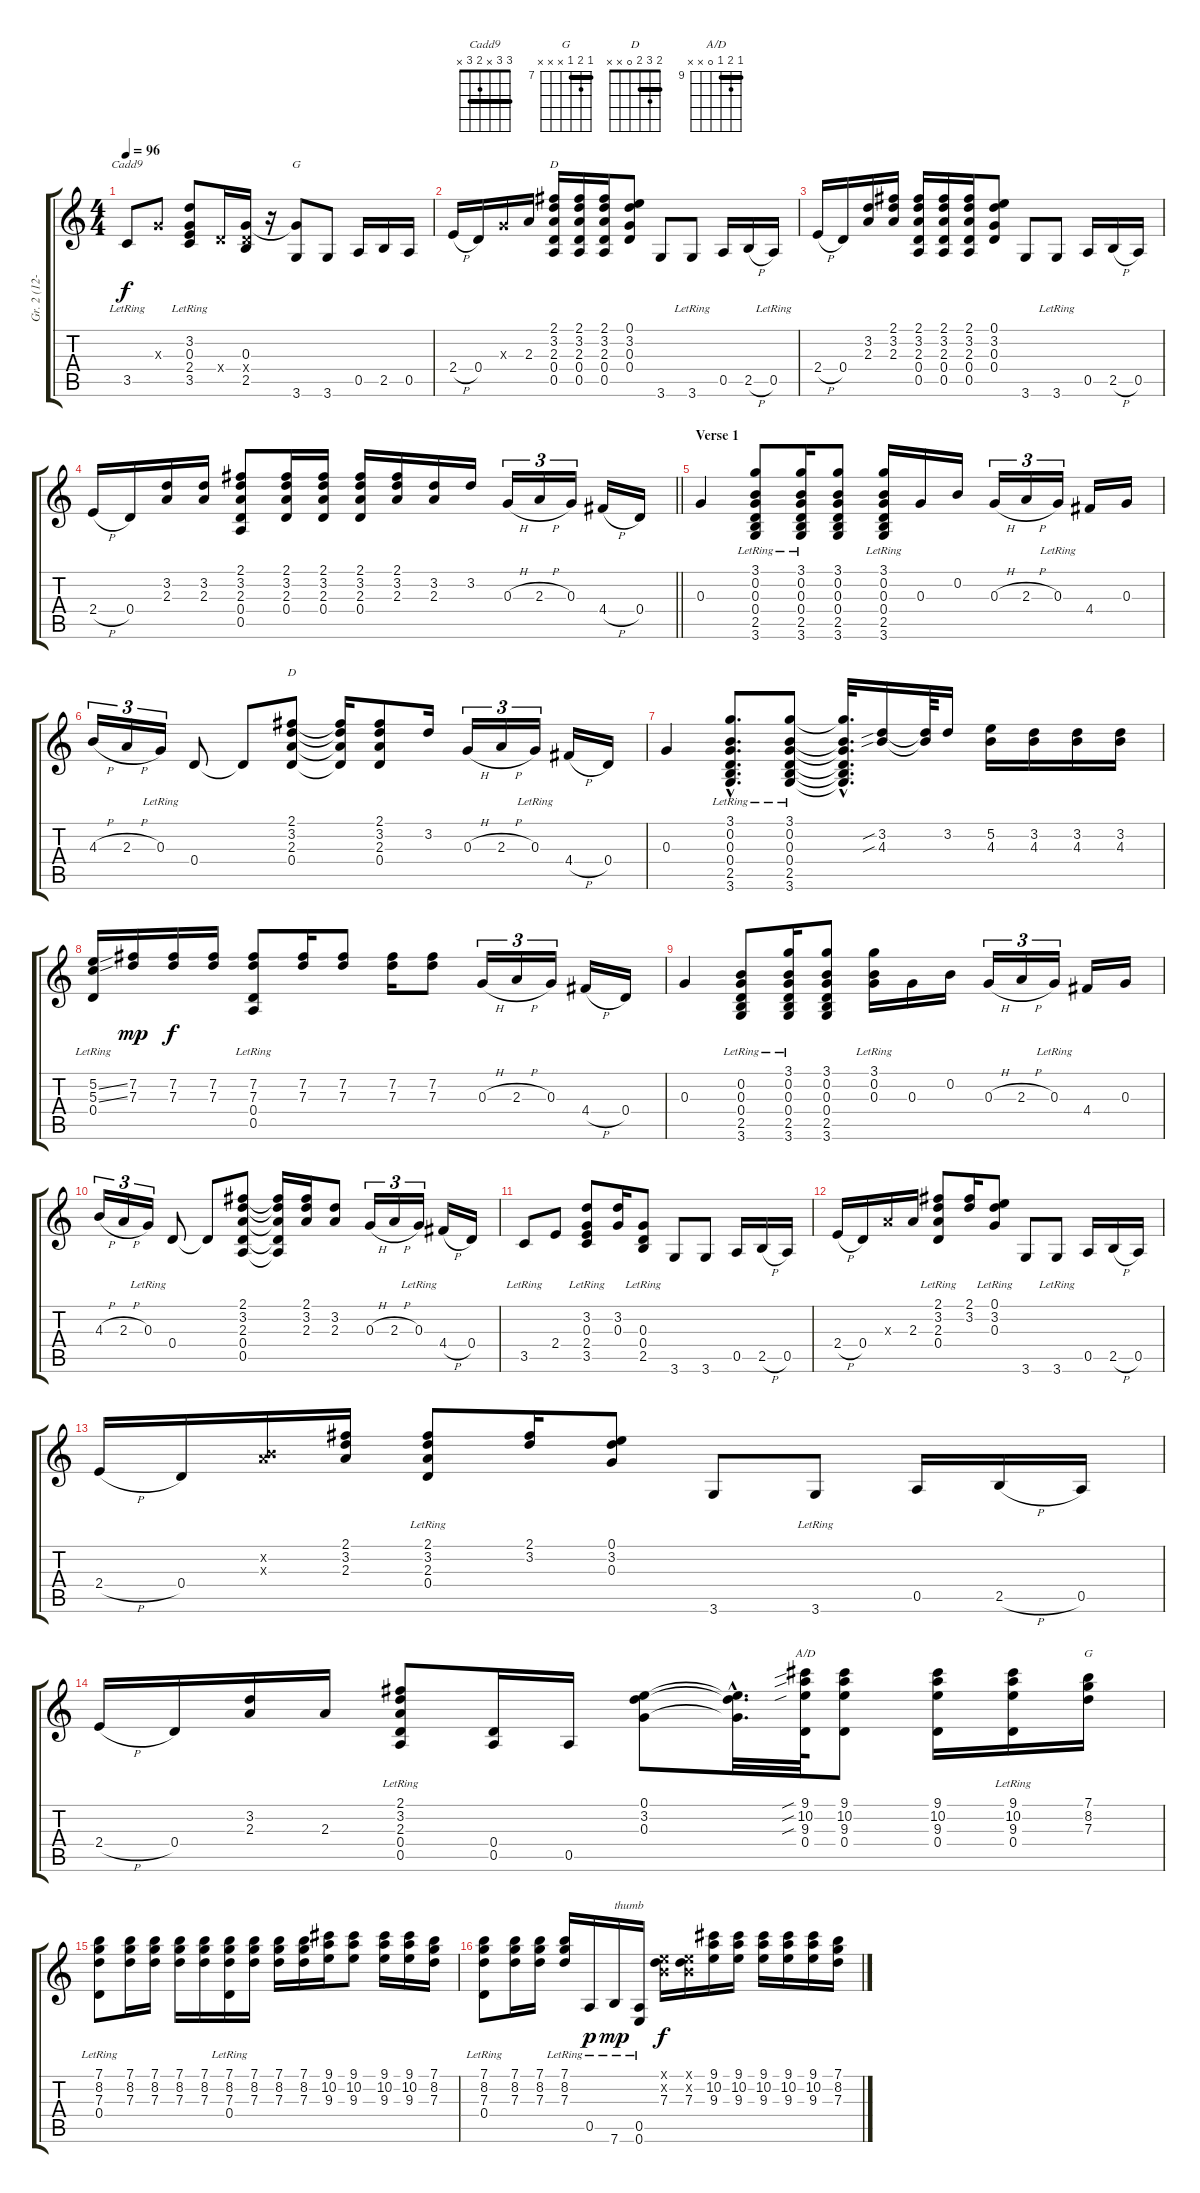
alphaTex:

\track ("Gr. 2 (12-string acous.) " "Gr. 2 (12-") {instrument acousticguitarsteel}
\staff {score tabs}
\tuning (E4 B3 G3 D3 A2 E2) {hide}
\chord ("Cadd9" 3 3 x 2 3 x) {barre 3}
\chord ("G" 3 0 0 0 2 3)
\chord ("D" 2 3 2 0 0 x) {barre 2}
\chord ("D" 2 3 2 0 x x) {barre 2}
\chord ("A/D" 9 10 9 0 x x) {firstfret 9 barre 9}
\chord ("G" 7 8 7 x x x) {firstfret 7 barre 7}
\ts (4 4)
\tempo 96
\clef g2
\ks c
3.5{lr}.8{ch "Cadd9" dy f} 0.3{x}.8 (3.2{lr} 0.3{lr} 2.4 3.5{lr}).8 0.4{x}.16 (0.3 0.4{x} 2.5).16 r.16 (0.3{t} 3.6).8{ch "G"} 3.6.8 0.5.16 2.5.16 0.5.16 |
2.4{h}.16 0.4.16 0.3{x}.16 2.3.16 (2.1 3.2 2.3 0.4 0.5).16{ch "D"} (2.1 3.2 2.3 0.4 0.5).16 (2.1 3.2 2.3 0.4 0.5).16 (0.1 3.2 0.3 0.4).8 3.6.8 3.6{lr}.8 0.5.16 2.5{h}.16 0.5{lr}.16 |
2.4{h}.16 0.4.16 (3.2 2.3).16 (2.1 3.2 2.3).16 (2.1 3.2 2.3 0.4 0.5).16 (2.1 3.2 2.3 0.4 0.5).16 (2.1 3.2 2.3 0.4 0.5).16 (0.1 3.2 0.3 0.4).8 3.6.8 3.6{lr}.8 0.5.16 2.5{h}.16 0.5.16 |
\barLineRight lightlight
2.4{h}.16 0.4.16 (3.2 2.3).16 (3.2 2.3).16 (2.1 3.2 2.3 0.4 0.5).8 (2.1 3.2 2.3 0.4).16 (2.1 3.2 2.3 0.4).16 (2.1 3.2 2.3 0.4).16 (2.1 3.2 2.3).16 (3.2 2.3).16 3.2.16 0.3{h}.16{tu (3 2)} 2.3{h}.16{tu (3 2)} 0.3.16{tu (3 2)} 4.4{h}.16 0.4.16 |
\section ("" "Verse 1")
0.3.4 (3.1 0.2{lr} 0.3{lr} 0.4{lr} 2.5{lr} 3.6{lr}).8 (3.1{lr} 0.2{lr} 0.3{lr} 0.4 2.5 3.6).16 (3.1 0.2 0.3 0.4 2.5 3.6).8 (3.1 0.2 0.3{lr} 0.4 2.5 3.6).16 0.3.16 0.2.16 0.3{h}.16{tu (3 2)} 2.3{h}.16{tu (3 2)} 0.3{lr}.16{tu (3 2)} 4.4.16 0.3.16 |
4.3{h}.16{tu (3 2)} 2.3{h}.16{tu (3 2)} 0.3{lr}.16{tu (3 2)} 0.4.8 0.4{t}.8 (2.1 3.2 2.3 0.4).8{ch "D"} (2.1{t} 3.2{t} 2.3{t} 0.4{t}).16 (2.1 3.2 2.3 0.4).8 3.2.16 0.3{h}.16{tu (3 2)} 2.3{h}.16{tu (3 2)} 0.3{lr}.16{tu (3 2)} 4.4{h}.16 0.4.16 |
0.3.4 (3.1{hac lr} 0.2{hac lr} 0.3{hac lr} 0.4{hac lr} 2.5{hac lr} 3.6{hac lr}).8{d} (3.1{lr} 0.2{lr} 0.3{lr} 0.4 2.5 3.6).8 (3.1{hac t} 0.2{hac t} 0.3{hac t} 0.4{hac t} 2.5{hac t} 3.6{hac t}).32{d} (3.2{sib} 4.3{sib}).16 (3.2{t} 4.3{t}).64 3.2.16 (5.2 4.3).16 (3.2 4.3).16 (3.2 4.3).16 (3.2 4.3).16 |
(5.2{ss} 5.3{ss} 0.4{lr}).16 (7.2 7.3).16{dy mp} (7.2 7.3).16{dy f} (7.2 7.3).16 (7.2 7.3 0.4{lr} 0.5{lr}).8 (7.2 7.3).16 (7.2 7.3).8 (7.2 7.3).16 (7.2 7.3).8 0.3{h}.16{tu (3 2)} 2.3{h}.16{tu (3 2)} 0.3.16{tu (3 2)} 4.4{h}.16 0.4.16 |
0.3.4 (0.2{lr} 0.3{lr} 0.4{lr} 2.5{lr} 3.6{lr}).8 (3.1{lr} 0.2{lr} 0.3{lr} 0.4 2.5 3.6).16 (3.1 0.2 0.3 0.4 2.5 3.6).8 (3.1 0.2 0.3{lr}).16 0.3.16 0.2.16 0.3{h}.16{tu (3 2)} 2.3{h}.16{tu (3 2)} 0.3{lr}.16{tu (3 2)} 4.4.16 0.3.16 |
4.3{h}.16{tu (3 2)} 2.3{h}.16{tu (3 2)} 0.3{lr}.16{tu (3 2)} 0.4.8 0.4{t}.8 (2.1 3.2 2.3 0.4 0.5).8 (2.1{t} 3.2{t} 2.3{t} 0.4{t} 0.5{t}).16 (2.1 3.2 2.3).16 (3.2 2.3).8 0.3{h}.16{tu (3 2)} 2.3{h}.16{tu (3 2)} 0.3{lr}.16{tu (3 2)} 4.4{h}.16 0.4.16 |
3.5{lr}.8 2.4.8 (3.2{lr} 0.3{lr} 2.4{lr} 3.5{lr}).8 (3.2 0.3).16 (0.3{lr} 0.4{lr} 2.5{lr}).8 3.6.8 3.6.8 0.5.16 2.5{h}.16 0.5.16 |
2.4{h}.16 0.4.16 2.3{x}.16 2.3.16 (2.1 3.2 2.3 0.4{lr}).8 (2.1 3.2).16 (0.1 3.2 0.3{lr}).8 3.6.8 3.6{lr}.8 0.5.16 2.5{h}.16 0.5.16 |
2.4{h}.16 0.4.16 (0.2{x} 2.3{x}).16 (2.1 3.2 2.3).16 (2.1 3.2 2.3 0.4{lr}).8 (2.1 3.2).16 (0.1 3.2 0.3).8 3.6.8 3.6{lr}.8 0.5.16 2.5{h}.16 0.5.16 |
2.4{h}.16 0.4.16 (3.2 2.3).16 2.3.16 (2.1 3.2 2.3 0.4{lr} 0.5{lr}).8 (0.4 0.5).16 0.5.16 (0.1 3.2 0.3).8 (0.1{hac t} 3.2{hac t} 0.3{hac t}).32{d} (9.1{sib} 10.2{sib} 9.3{sib} 0.4).64{ch "A/D"} (9.1 10.2 9.3 0.4).8 (9.1 10.2 9.3 0.4).16 (9.1 10.2 9.3 0.4{lr}).16 (7.1 8.2 7.3).16{ch "G"} |
(7.1 8.2 7.3 0.4{lr}).8 (7.1 8.2 7.3).16 (7.1 8.2 7.3).16 (7.1 8.2 7.3).16 (7.1 8.2 7.3).16 (7.1 8.2 7.3 0.4{lr}).16 (7.1 8.2 7.3).16 (7.1 8.2 7.3).16 (7.1 8.2 7.3).16 (9.1 10.2 9.3).16 (9.1 10.2 9.3).8 (9.1 10.2 9.3).16 (9.1 10.2 9.3).16 (7.1 8.2 7.3).16 |
(7.1 8.2 7.3 0.4{lr}).8 (7.1 8.2 7.3).16 (7.1 8.2 7.3).16 (7.1 8.2{lr} 7.3{lr}).16 0.5{lr}.16{dy p} 7.6{lr}.16{txt "thumb" dy mp} (0.5{lr} 0.6{lr}).16 (0.1{x} 0.2{x} 7.3).16{dy f} (0.1{x} 0.2{x} 7.3).16 (9.1 10.2 9.3).16 (9.1 10.2 9.3).16 (9.1 10.2 9.3).16 (9.1 10.2 9.3).16 (9.1 10.2 9.3).16 (7.1 8.2 7.3).16
